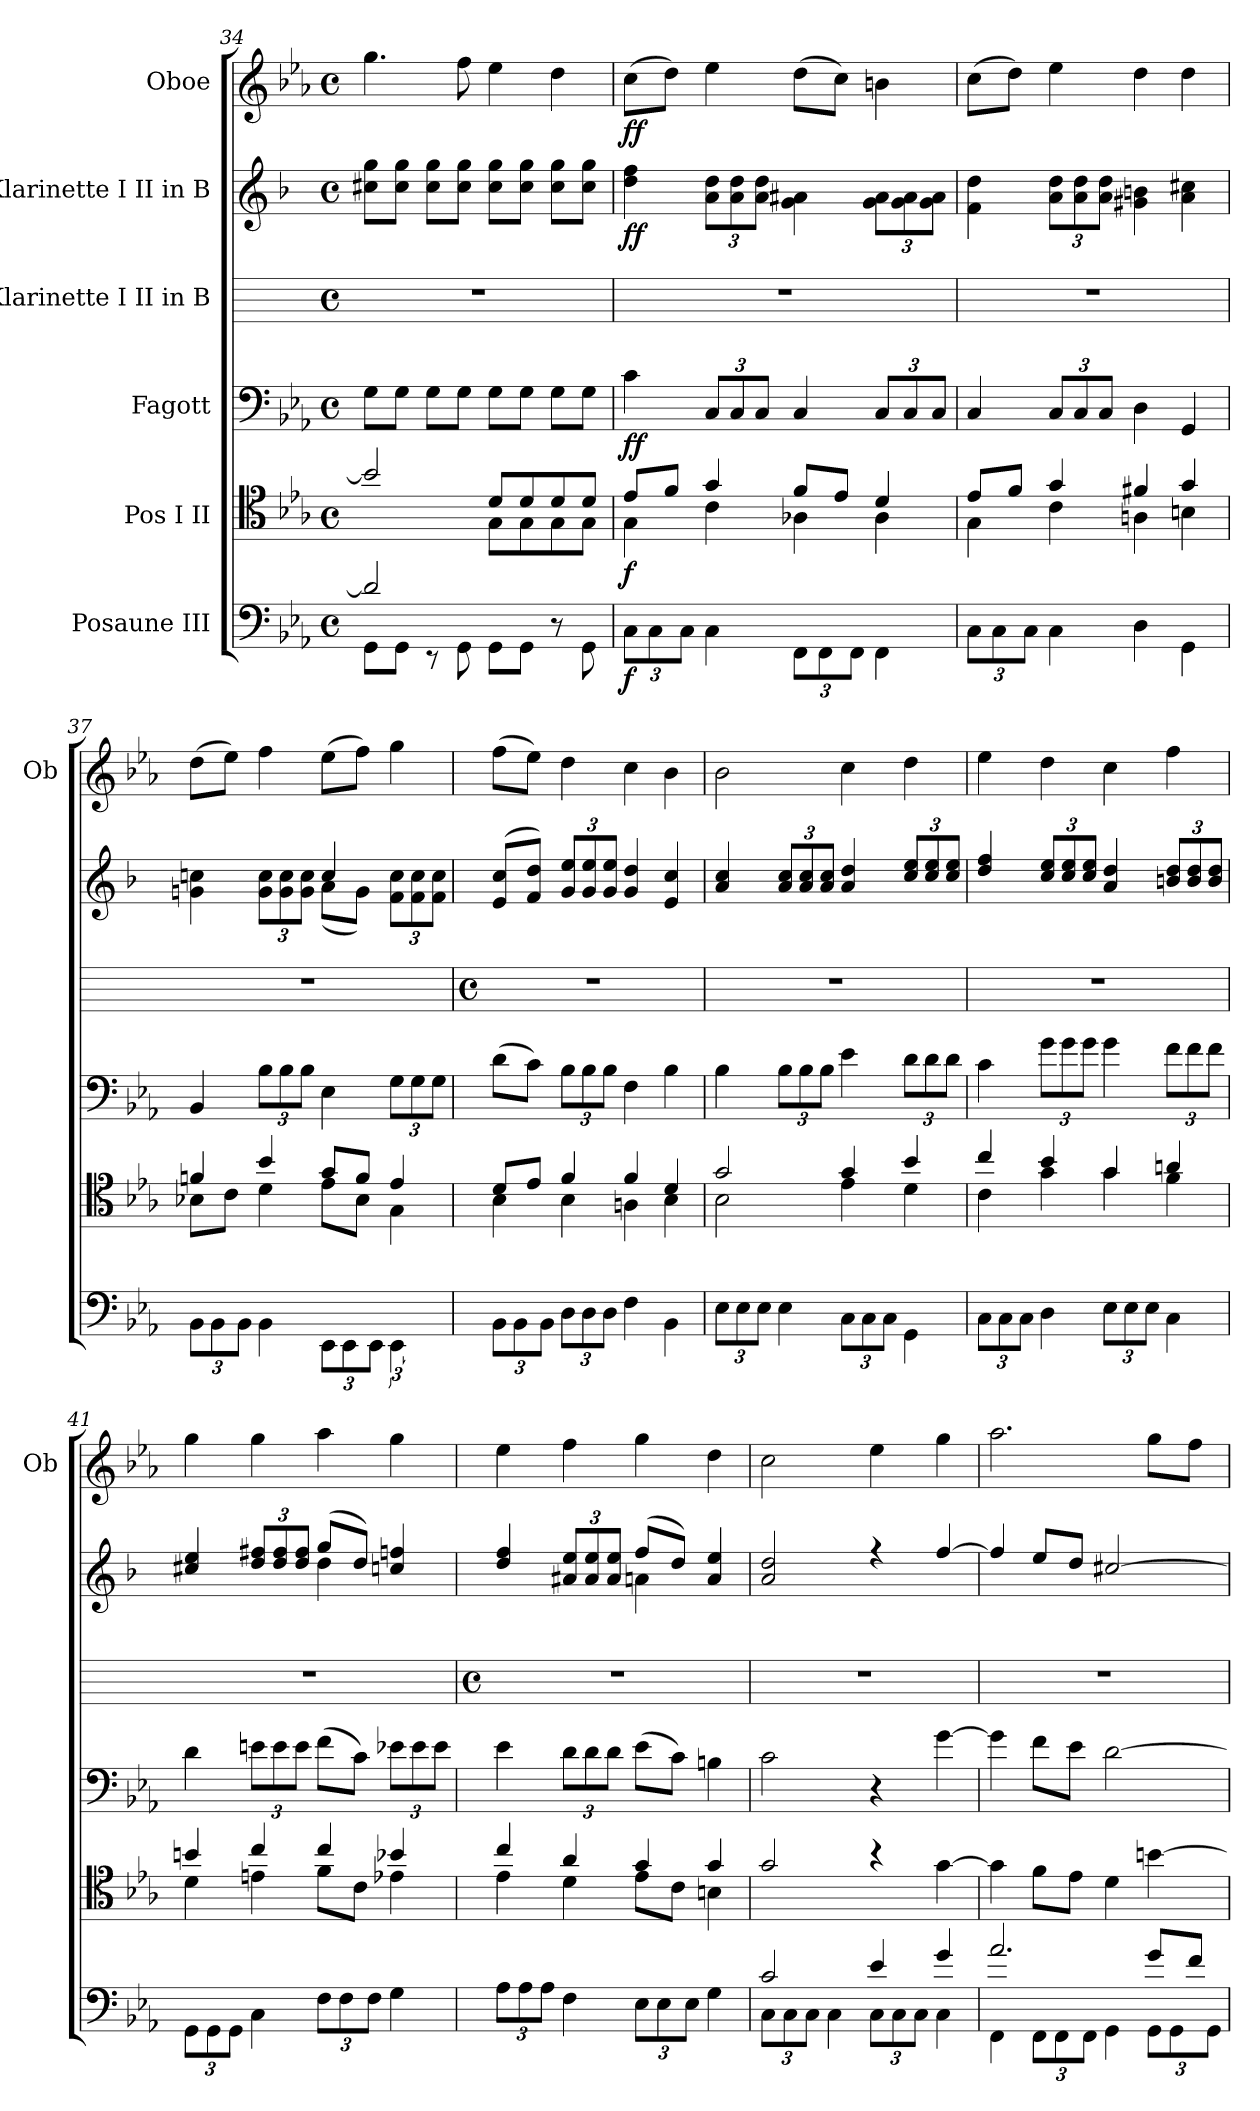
**kern	**dynam	**kern	**dynam	**kern	**dynam	**kern	**kern	**dynam	**kern	**dynam
*part6	*part6	*part5	*part5	*part4	*part4	*part3	*part2	*part2	*part1	*part1
*staff6	*staff6	*staff5	*staff5	*staff4	*staff4	*staff3	*staff2	*staff2	*staff1	*staff1
*I"Posaune III	*	*I"Pos I II	*	*I"Fagott	*	*I"Klarinette I II in B	*I"Klarinette I II in B	*	*I"Oboe	*
*	*	*	*	*	*	*	*	*	*I'Ob	*
!!LO:LB:g=z
*clefF4	*	*clefC4	*	*clefF4	*	*	*clefG2	*	*clefG2	*
*	*	*	*	*	*	*ITrd1c2	*ITrd1c2	*	*	*
*k[b-e-a-]	*	*k[b-e-a-]	*	*k[b-e-a-]	*	*	*k[b-e-a-]	*	*k[b-e-a-]	*
*E-:	*	*E-:	*	*E-:	*	*	*E-:	*	*E-:	*
*M4/4	*	*M4/4	*	*M4/4	*	*M4/4	*M4/4	*	*M4/4	*
*met(c)	*	*met(c)	*	*met(c)	*	*met(c)	*met(c)	*	*met(c)	*
=34	=34	=34	=34	=34	=34	=34	=34	=34	=34	=34
*^	*	*^	*	*	*	*	*^	*	*	*
2d/]	8GG\L	.	2b/]	2ryy	.	8GL	.	1r	1ryy	8bn\ 8ff\L	.	4.gg	.
.	8GG\J	.	.	.	.	8GJ	.	.	.	8b\ 8ff\J	.	.	.
.	8r	.	.	.	.	8GL	.	.	.	8b\ 8ff\L	.	.	.
.	8GG\	.	.	.	.	8GJ	.	.	.	8b\ 8ff\J	.	8ff	.
2ryy	8GG\L	.	8d/L	8G\L	.	8GL	.	.	.	8b\ 8ff\L	.	4ee-	.
.	8GG\J	.	8d/	8G\	.	8GJ	.	.	.	8b\ 8ff\J	.	.	.
.	8r	.	8d/	8G\	.	8GL	.	.	.	8b\ 8ff\L	.	4dd	.
.	8GG\	.	8d/J	8G\J	.	8GJ	.	.	.	8b\ 8ff\J	.	.	.
=35	=35	=35	=35	=35	=35	=35	=35	=35	=35	=35	=35	=35	=35
!	!	!LO:DY:b	!	!	!LO:DY:b	!	!LO:DY:b	!	!	!	!LO:DY:b	!	!LO:DY:b
1ryy	12C\L	f	8e-/L	4G\	f	4c	ff	1r	1ryy	4cc\ 4ee-\	ff	(>8ccL	ff
.	12C\	.	.	.	.	.	.	.	.	.	.	.	.
.	.	.	8f/J	.	.	.	.	.	.	.	.	8ddJ)	.
.	12C\J	.	.	.	.	.	.	.	.	.	.	.	.
.	4C\	.	4g/	4c\	.	12CL	.	.	.	12g\ 12cc\L	.	4ee-	.
.	.	.	.	.	.	12C	.	.	.	12g\ 12cc\	.	.	.
.	.	.	.	.	.	12CJ	.	.	.	12g\ 12cc\J	.	.	.
.	12FF\L	.	8f/L	4A-X\	.	4C	.	.	.	4f\ 4g#\	.	(>8ddL	.
.	12FF\	.	.	.	.	.	.	.	.	.	.	.	.
.	.	.	8e-/J	.	.	.	.	.	.	.	.	8ccJ)	.
.	12FF\J	.	.	.	.	.	.	.	.	.	.	.	.
.	4FF\	.	4d/	4A-\	.	12CL	.	.	.	12f\ 12g#\L	.	4bn	.
.	.	.	.	.	.	12C	.	.	.	12f\ 12g#\	.	.	.
.	.	.	.	.	.	12CJ	.	.	.	12f\ 12g#\J	.	.	.
=36	=36	=36	=36	=36	=36	=36	=36	=36	=36	=36	=36	=36	=36
1ryy	12C\L	.	8e-/L	4G\	.	4C	.	1r	1ryy	4e-\ 4cc\	.	(>8ccL	.
.	12C\	.	.	.	.	.	.	.	.	.	.	.	.
.	.	.	8f/J	.	.	.	.	.	.	.	.	8ddJ)	.
.	12C\J	.	.	.	.	.	.	.	.	.	.	.	.
.	4C\	.	4g/	4c\	.	12CL	.	.	.	12g\ 12cc\L	.	4ee-	.
.	.	.	.	.	.	12C	.	.	.	12g\ 12cc\	.	.	.
.	.	.	.	.	.	12CJ	.	.	.	12g\ 12cc\J	.	.	.
.	4D\	.	4f#X/	4An\	.	4D	.	.	.	4f#X\ 4an\	.	4dd	.
.	4GG\	.	4g/	4Bn\	.	4GG	.	.	.	4g\ 4bn\	.	4dd	.
=37	=37	=37	=37	=37	=37	=37	=37	=37	=37	=37	=37	=37	=37
1ryy	12BB-\L	.	4fn/	8B-X\L	.	4BB-	.	1r	2ryy	4fn\ 4b-X\	.	(>8ddL	.
.	12BB-\	.	.	.	.	.	.	.	.	.	.	.	.
.	.	.	.	8c\J	.	.	.	.	.	.	.	8ee-J)	.
.	12BB-\J	.	.	.	.	.	.	.	.	.	.	.	.
.	4BB-\	.	4b-/	4d\	.	12B-L	.	.	.	12f\ 12b-\L	.	4ff	.
.	.	.	.	.	.	12B-	.	.	.	12f\ 12b-\	.	.	.
.	.	.	.	.	.	12B-J	.	.	.	12f\ 12b-\J	.	.	.
.	12EE-\L	.	8g/L	8e-\L	.	4E-	.	.	4b-/	(<8g\L	.	(>8ee-L	.
.	12EE-\	.	.	.	.	.	.	.	.	.	.	.	.
.	.	.	8f/J	8B-\J	.	.	.	.	.	8f\J)	.	8ffJ)	.
.	12EE-\J	.	.	.	.	.	.	.	.	.	.	.	.
.	6EE-\	.	4e-/	4G\	.	12GL	.	.	4ryy	12e-\ 12b-\L	.	4gg	.
.	.	.	.	.	.	12G	.	.	.	12e-\ 12b-\	.	.	.
.	12ryy	.	.	.	.	12GJ	.	.	.	12e-\ 12b-\J	.	.	.
!!LO:LB:g=z
=38	=38	=38	=38	=38	=38	=38	=38	=38	=38	=38	=38	=38	=38
*	*	*	*	*	*	*	*	*M4/4	*	*	*	*	*
*	*	*	*	*	*	*	*	*met(c)	*	*	*	*	*
1ryy	12BB-\L	.	8d/L	4B-\	.	(>8dL	.	1r	(>8d/ 8b-/L	1ryy	.	(>8ffL	.
.	12BB-\	.	.	.	.	.	.	.	.	.	.	.	.
.	.	.	8e-/J	.	.	8cJ)	.	.	8e-/ 8cc/J)	.	.	8ee-J)	.
.	12BB-\J	.	.	.	.	.	.	.	.	.	.	.	.
.	12D\L	.	4f/	4B-\	.	12B-L	.	.	12f/ 12dd/L	.	.	4dd	.
.	12D\	.	.	.	.	12B-	.	.	12f/ 12dd/	.	.	.	.
.	12D\J	.	.	.	.	12B-J	.	.	12f/ 12dd/J	.	.	.	.
.	4F\	.	4f/	4An\	.	4F	.	.	4f/ 4cc/	.	.	4cc	.
.	4BB-\	.	4d/	4B-\	.	4B-	.	.	4d/ 4b-/	.	.	4b-	.
=39	=39	=39	=39	=39	=39	=39	=39	=39	=39	=39	=39	=39	=39
1ryy	12E-\L	.	2g/	2B-\	.	4B-	.	1r	4g/ 4b-/	1ryy	.	2b-	.
.	12E-\	.	.	.	.	.	.	.	.	.	.	.	.
.	12E-\J	.	.	.	.	.	.	.	.	.	.	.	.
.	4E-\	.	.	.	.	12B-L	.	.	12g/ 12b-/L	.	.	.	.
.	.	.	.	.	.	12B-	.	.	12g/ 12b-/	.	.	.	.
.	.	.	.	.	.	12B-J	.	.	12g/ 12b-/J	.	.	.	.
.	12C\L	.	4g/	4e-\	.	4e-	.	.	4g/ 4cc/	.	.	4cc	.
.	12C\	.	.	.	.	.	.	.	.	.	.	.	.
.	12C\J	.	.	.	.	.	.	.	.	.	.	.	.
.	4GG\	.	4b-/	4d\	.	12dL	.	.	12b-/ 12dd/L	.	.	4dd	.
.	.	.	.	.	.	12d	.	.	12b-/ 12dd/	.	.	.	.
.	.	.	.	.	.	12dJ	.	.	12b-/ 12dd/J	.	.	.	.
=40	=40	=40	=40	=40	=40	=40	=40	=40	=40	=40	=40	=40	=40
1ryy	12C\L	.	4cc/	4c\	.	4c	.	1r	4cc/ 4ee-/	1ryy	.	4ee-	.
.	12C\	.	.	.	.	.	.	.	.	.	.	.	.
.	12C\J	.	.	.	.	.	.	.	.	.	.	.	.
.	4D\	.	4b-/	4g\	.	12gL	.	.	12b-/ 12dd/L	.	.	4dd	.
.	.	.	.	.	.	12g	.	.	12b-/ 12dd/	.	.	.	.
.	.	.	.	.	.	12gJ	.	.	12b-/ 12dd/J	.	.	.	.
.	12E-\L	.	4g/	4g\	.	4g	.	.	4g/ 4cc/	.	.	4cc	.
.	12E-\	.	.	.	.	.	.	.	.	.	.	.	.
.	12E-\J	.	.	.	.	.	.	.	.	.	.	.	.
.	4C\	.	4an/	4f\	.	12fL	.	.	12an/ 12cc/L	.	.	4ff	.
.	.	.	.	.	.	12f	.	.	12a/ 12cc/	.	.	.	.
.	.	.	.	.	.	12fJ	.	.	12a/ 12cc/J	.	.	.	.
=41	=41	=41	=41	=41	=41	=41	=41	=41	=41	=41	=41	=41	=41
1ryy	12GG\L	.	4bn/	4d\	.	4d	.	1r	4bn/ 4dd/	2ryy	.	4gg	.
.	12GG\	.	.	.	.	.	.	.	.	.	.	.	.
.	12GG\J	.	.	.	.	.	.	.	.	.	.	.	.
.	4C\	.	4cc/	4en\	.	12enL	.	.	12cc/ 12een/L	.	.	4gg	.
.	.	.	.	.	.	12e	.	.	12cc/ 12ee/	.	.	.	.
.	.	.	.	.	.	12eJ	.	.	12cc/ 12ee/J	.	.	.	.
.	12F\L	.	4cc/	8f\L	.	(>8fL	.	.	(>8ff/L	4cc\	.	4aa-	.
.	12F\	.	.	.	.	.	.	.	.	.	.	.	.
.	.	.	.	8c\J	.	8cJ)	.	.	8cc/J)	.	.	.	.
.	12F\J	.	.	.	.	.	.	.	.	.	.	.	.
.	4G\	.	4b-X/	4e-X\	.	12e-XL	.	.	4b-X/ 4ee-X/	4ryy	.	4gg	.
.	.	.	.	.	.	12e-	.	.	.	.	.	.	.
.	.	.	.	.	.	12e-J	.	.	.	.	.	.	.
!!LO:LB:g=z
=42	=42	=42	=42	=42	=42	=42	=42	=42	=42	=42	=42	=42	=42
*	*	*	*	*	*	*	*	*M4/4	*	*	*	*	*
*	*	*	*	*	*	*	*	*met(c)	*	*	*	*	*
1ryy	12A-\L	.	4cc/	4e-\	.	4e-	.	1r	4cc/ 4ee-/	2ryy	.	4ee-	.
.	12A-\	.	.	.	.	.	.	.	.	.	.	.	.
.	12A-\J	.	.	.	.	.	.	.	.	.	.	.	.
.	4F\	.	4a-/	4d\	.	12dL	.	.	12g#/ 12dd/L	.	.	4ff	.
.	.	.	.	.	.	12d	.	.	12g#/ 12dd/	.	.	.	.
.	.	.	.	.	.	12dJ	.	.	12g#/ 12dd/J	.	.	.	.
.	12E-\L	.	4g/	8e-\L	.	(>8e-L	.	.	(>8ee-/L	4g\	.	4gg	.
.	12E-\	.	.	.	.	.	.	.	.	.	.	.	.
.	.	.	.	8c\J	.	8cJ)	.	.	8cc/J)	.	.	.	.
.	12E-\J	.	.	.	.	.	.	.	.	.	.	.	.
.	4G\	.	4g/	4Bn\	.	4Bn	.	.	4g/ 4dd/	4ryy	.	4dd	.
=43	=43	=43	=43	=43	=43	=43	=43	=43	=43	=43	=43	=43	=43
2c/	12C\L	.	2g/	1ryy	.	2c	.	1r	2g/ 2cc/	1ryy	.	2cc	.
.	12C\	.	.	.	.	.	.	.	.	.	.	.	.
.	12C\J	.	.	.	.	.	.	.	.	.	.	.	.
.	4C\	.	.	.	.	.	.	.	.	.	.	.	.
4e-/	12C\L	.	4r	.	.	4r	.	.	4r	.	.	4ee-	.
.	12C\	.	.	.	.	.	.	.	.	.	.	.	.
.	12C\J	.	.	.	.	.	.	.	.	.	.	.	.
4g/	4C\	.	[4g\	.	.	[4g	.	.	[4ee-/	.	.	4gg	.
=44	=44	=44	=44	=44	=44	=44	=44	=44	=44	=44	=44	=44	=44
2.a-/	4FF\	.	4g\]	1ryy	.	4g]	.	1r	4ee-/]	1ryy	.	2.aa-	.
.	12FF\L	.	8f\L	.	.	8fL	.	.	8dd/L	.	.	.	.
.	12FF\	.	.	.	.	.	.	.	.	.	.	.	.
.	.	.	8e-\J	.	.	8e-J	.	.	8cc/J	.	.	.	.
.	12FF\J	.	.	.	.	.	.	.	.	.	.	.	.
.	4GG\	.	4d\	.	.	[2d	.	.	[2bn/	.	.	.	.
8g/L	12GG\L	.	[4bn\	.	.	.	.	.	.	.	.	8ggL	.
.	12GG\	.	.	.	.	.	.	.	.	.	.	.	.
8f/J	.	.	.	.	.	.	.	.	.	.	.	8ffJ	.
.	12GG\J	.	.	.	.	.	.	.	.	.	.	.	.
*v	*v	*	*	*	*	*	*	*	*v	*v	*	*	*
*	*	*v	*v	*	*	*	*	*	*	*	*
=	=	=	=	=	=	=	=	=	=	=
*-	*-	*-	*-	*-	*-	*-	*-	*-	*-	*-
